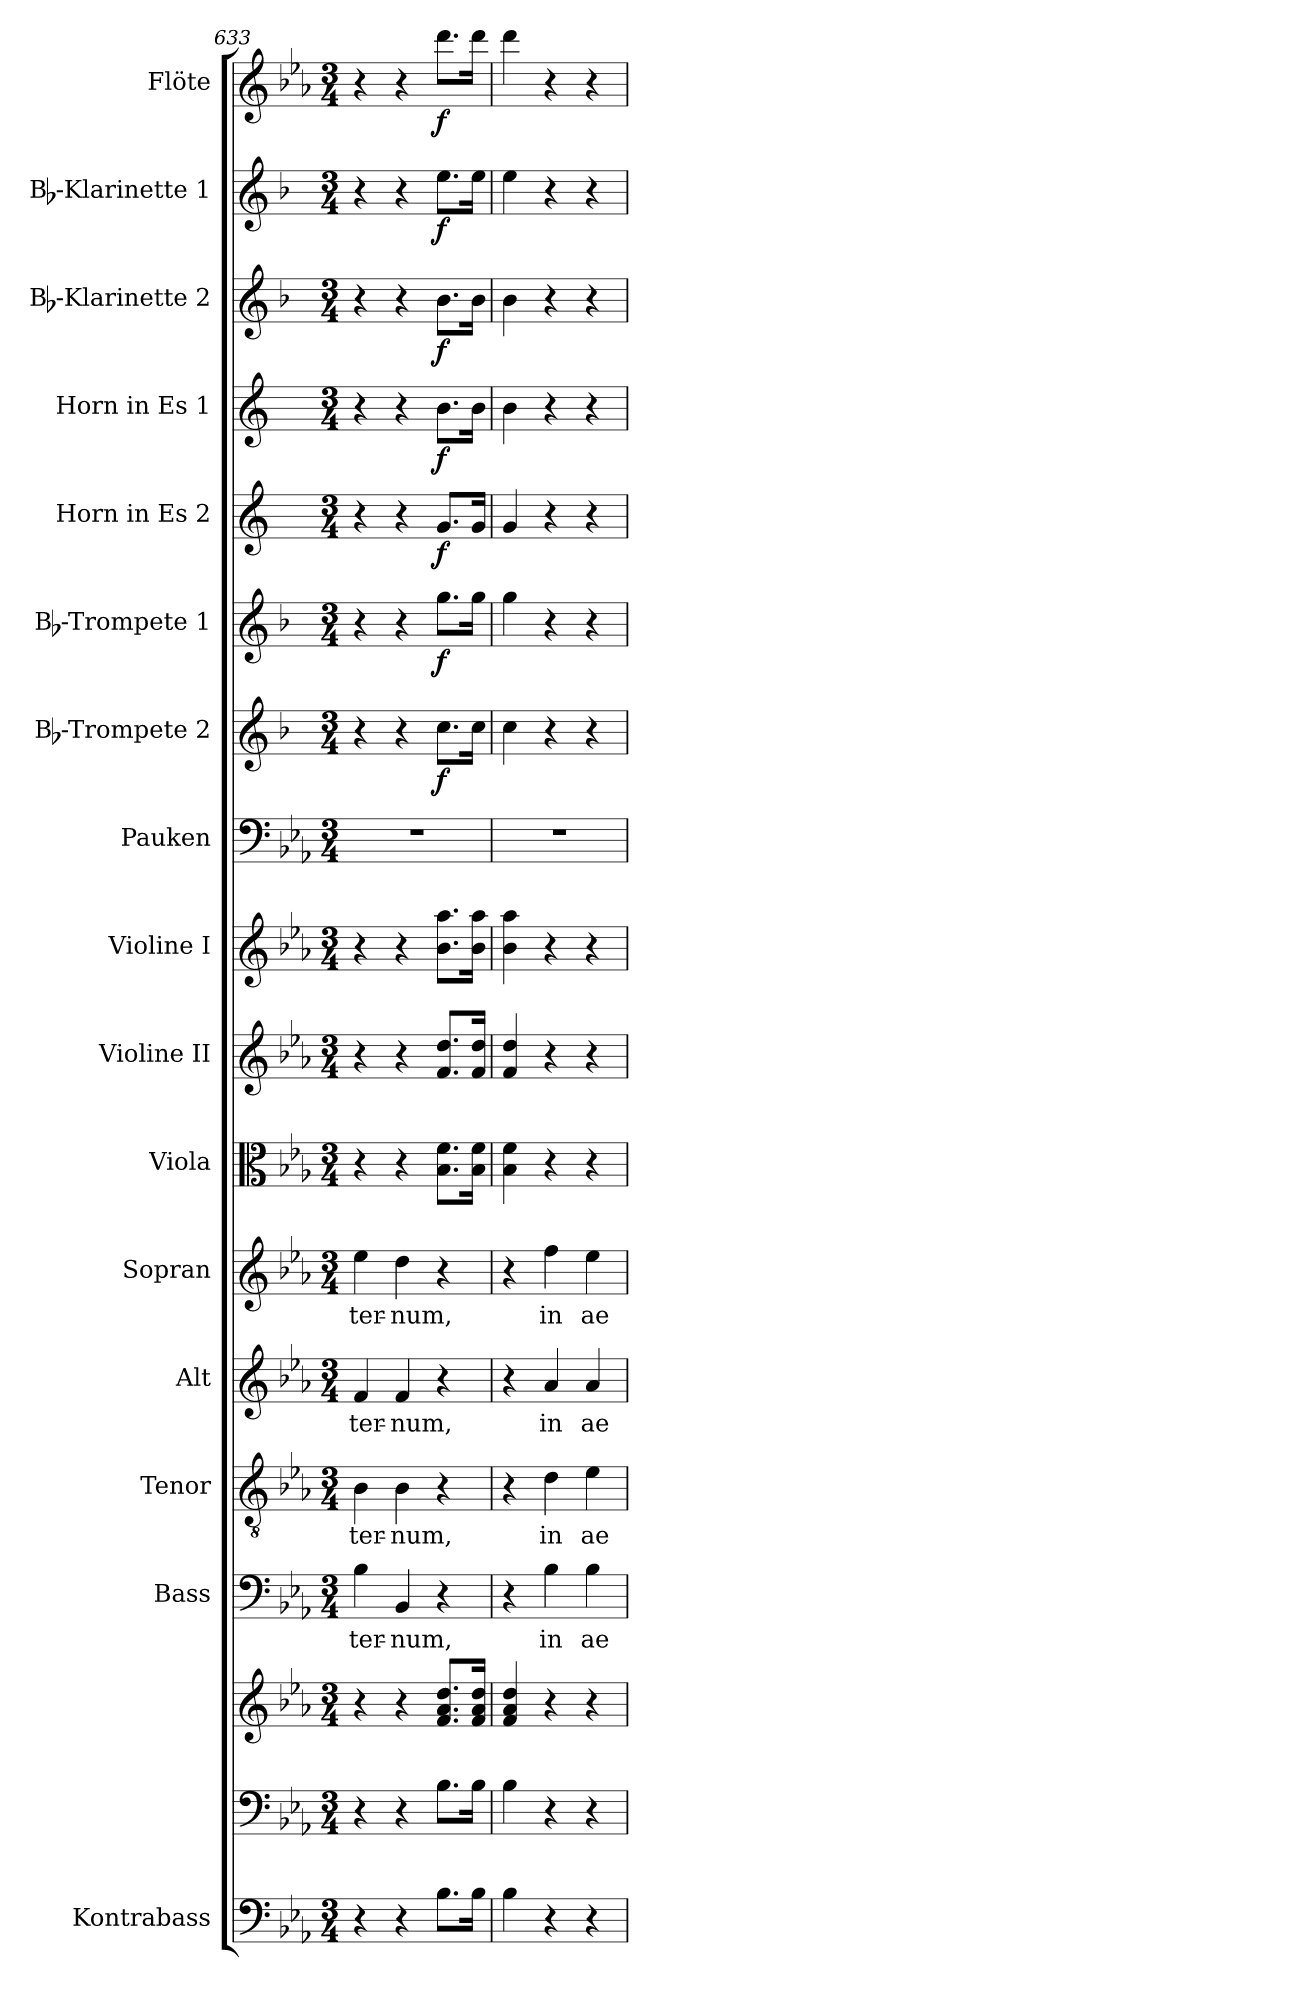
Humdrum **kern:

**kern	**kern	**kern	**kern	**text	**kern	**text	**kern	**text	**kern	**text	**kern	**kern	**kern	**kern	**kern	**dynam	**kern	**dynam	**kern	**dynam	**kern	**dynam	**kern	**dynam	**kern	**dynam	**kern	**dynam
*part17	*part16	*part16	*part15	*part15	*part14	*part14	*part13	*part13	*part12	*part12	*part11	*part10	*part9	*part8	*part7	*part7	*part6	*part6	*part5	*part5	*part4	*part4	*part3	*part3	*part2	*part2	*part1	*part1
*staff18	*staff17	*staff16	*staff15	*staff15	*staff14	*staff14	*staff13	*staff13	*staff12	*staff12	*staff11	*staff10	*staff9	*staff8	*staff7	*staff7	*staff6	*staff6	*staff5	*staff5	*staff4	*staff4	*staff3	*staff3	*staff2	*staff2	*staff1	*staff1
*I"Kontrabass	*	*	*I"Bass	*	*I"Tenor	*	*I"Alt	*	*I"Sopran	*	*I"Viola	*I"Violine II	*I"Violine I	*I"Pauken	*I"Bb-Trompete 2	*	*I"Bb-Trompete 1	*	*I"Horn in Es 2	*	*I"Horn in Es 1	*	*I"Bb-Klarinette 2	*	*I"Bb-Klarinette 1	*	*I"Flöte	*
*I'Kb.	*	*	*I'B.	*	*I'T.	*	*I'A.	*	*I'S.	*	*I'Vla.	*I'Vl. II	*I'Vl. I	*I'Pk.	*I'Bb Trp. 2	*	*I'Bb Trp. 1	*	*	*	*	*	*I'Bb Kl. 2	*	*I'Bb Kl. 1	*	*I'Fl.	*
*clefF4	*clefF4	*clefG2	*clefF4	*	*clefGv2	*	*clefG2	*	*clefG2	*	*clefC3	*clefG2	*clefG2	*clefF4	*clefG2	*	*clefG2	*	*clefG2	*	*clefG2	*	*clefG2	*	*clefG2	*	*clefG2	*
*ITrd7c12	*	*	*	*	*	*	*	*	*	*	*	*	*	*	*ITrd1c2	*	*ITrd1c2	*	*ITrd5c9	*	*ITrd5c9	*	*ITrd1c2	*	*ITrd1c2	*	*	*
*k[b-e-a-]	*k[b-e-a-]	*k[b-e-a-]	*k[b-e-a-]	*	*k[b-e-a-]	*	*k[b-e-a-]	*	*k[b-e-a-]	*	*k[b-e-a-]	*k[b-e-a-]	*k[b-e-a-]	*k[b-e-a-]	*k[b-e-a-]	*	*k[b-e-a-]	*	*k[b-e-a-]	*	*k[b-e-a-]	*	*k[b-e-a-]	*	*k[b-e-a-]	*	*k[b-e-a-]	*
*E-:	*E-:	*E-:	*E-:	*	*E-:	*	*E-:	*	*E-:	*	*E-:	*E-:	*E-:	*E-:	*E-:	*	*E-:	*	*E-:	*	*E-:	*	*E-:	*	*E-:	*	*E-:	*
*M3/4	*M3/4	*M3/4	*M3/4	*	*M3/4	*	*M3/4	*	*M3/4	*	*M3/4	*M3/4	*M3/4	*M3/4	*M3/4	*	*M3/4	*	*M3/4	*	*M3/4	*	*M3/4	*	*M3/4	*	*M3/4	*
=633	=633	=633	=633	=633	=633	=633	=633	=633	=633	=633	=633	=633	=633	=633	=633	=633	=633	=633	=633	=633	=633	=633	=633	=633	=633	=633	=633	=633
!	!	!	!	!LO:LY:b	!	!LO:LY:b	!	!LO:LY:b	!	!LO:LY:b	!	!	!	!	!	!	!	!	!	!	!	!	!	!	!	!	!	!
4r	4r	4r	4B-\	-ter-	4B-\	-ter-	4f/	-ter-	4ee-\	-ter-	4r	4r	4r	2.r	4r	.	4r	.	4r	.	4r	.	4r	.	4r	.	4r	.
!	!	!	!	!LO:LY:b	!	!LO:LY:b	!	!LO:LY:b	!	!LO:LY:b	!	!	!	!	!	!	!	!	!	!	!	!	!	!	!	!	!	!
4r	4r	4r	4BB-/	-num,	4B-\	-num,	4f/	-num,	4dd\	-num,	4r	4r	4r	.	4r	.	4r	.	4r	.	4r	.	4r	.	4r	.	4r	.
!	!	!	!	!	!	!	!	!	!	!	!	!	!	!	!	!LO:DY:b	!	!LO:DY:b	!	!LO:DY:b	!	!LO:DY:b	!	!LO:DY:b	!	!LO:DY:b	!	!LO:DY:b
8.BB-\L	8.B-\L	8.f/ 8.a-/ 8.dd/L	4r	.	4r	.	4r	.	4r	.	8.B-\ 8.f\L	8.f/ 8.dd/L	8.b-\ 8.aa-\L	.	8.b-\L	f	8.ff\L	f	8.B-/L	f	8.d\L	f	8.a-\L	f	8.dd\L	f	8.ddd\L	f
16BB-\Jk	16B-\Jk	16f/ 16a-/ 16dd/Jk	.	.	.	.	.	.	.	.	16B-\ 16f\Jk	16f/ 16dd/Jk	16b-\ 16aa-\Jk	.	16b-\Jk	.	16ff\Jk	.	16B-/Jk	.	16d\Jk	.	16a-\Jk	.	16dd\Jk	.	16ddd\Jk	.
=634	=634	=634	=634	=634	=634	=634	=634	=634	=634	=634	=634	=634	=634	=634	=634	=634	=634	=634	=634	=634	=634	=634	=634	=634	=634	=634	=634	=634
4BB-\	4B-\	4f/ 4a-/ 4dd/	4r	.	4r	.	4r	.	4r	.	4B-\ 4f\	4f/ 4dd/	4b-\ 4aa-\	2.r	4b-\	.	4ff\	.	4B-/	.	4d\	.	4a-\	.	4dd\	.	4ddd\	.
!	!	!	!	!LO:LY:b	!	!LO:LY:b	!	!LO:LY:b	!	!LO:LY:b	!	!	!	!	!	!	!	!	!	!	!	!	!	!	!	!	!	!
4r	4r	4r	4B-\	in	4d\	in	4a-/	in	4ff\	in	4r	4r	4r	.	4r	.	4r	.	4r	.	4r	.	4r	.	4r	.	4r	.
!	!	!	!	!LO:LY:b	!	!LO:LY:b	!	!LO:LY:b	!	!LO:LY:b	!	!	!	!	!	!	!	!	!	!	!	!	!	!	!	!	!	!
4r	4r	4r	4B-\	ae-	4e-\	ae-	4a-/	ae-	4ee-\	ae-	4r	4r	4r	.	4r	.	4r	.	4r	.	4r	.	4r	.	4r	.	4r	.
=	=	=	=	=	=	=	=	=	=	=	=	=	=	=	=	=	=	=	=	=	=	=	=	=	=	=	=	=
*-	*-	*-	*-	*-	*-	*-	*-	*-	*-	*-	*-	*-	*-	*-	*-	*-	*-	*-	*-	*-	*-	*-	*-	*-	*-	*-	*-	*-
